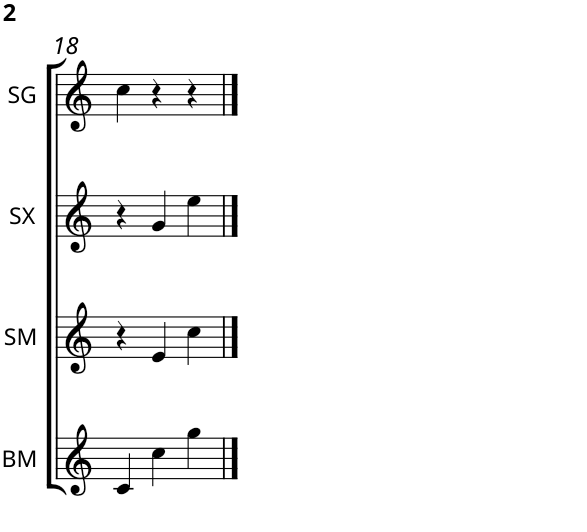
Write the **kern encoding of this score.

**kern	**kern	**kern	**kern
*part4	*part3	*part2	*part1
*staff4	*staff3	*staff2	*staff1
*I"Bass Metallophone	*I"Soprano Metallophone	*I"Soprano Xylophone	*I"Soprano Glockenspiel
*I'BM	*I'SM	*I'SX	*I'SG
!!LO:PB:g=z
*clefG2	*clefG2	*clefG2	*clefG2
*Trd7c12	*Trd-7c-12	*Trd-7c-12	*Trd-14c-24
*k[]	*k[]	*k[]	*k[]
*M3/4	*M3/4	*M3/4	*M3/4
=18	=18	=18	=18
4c/	4r	4r	4cc\
4cc\	4e/	4g/	4r
4gg\	4cc\	4ee\	4r
==	==	==	==
*-	*-	*-	*-
